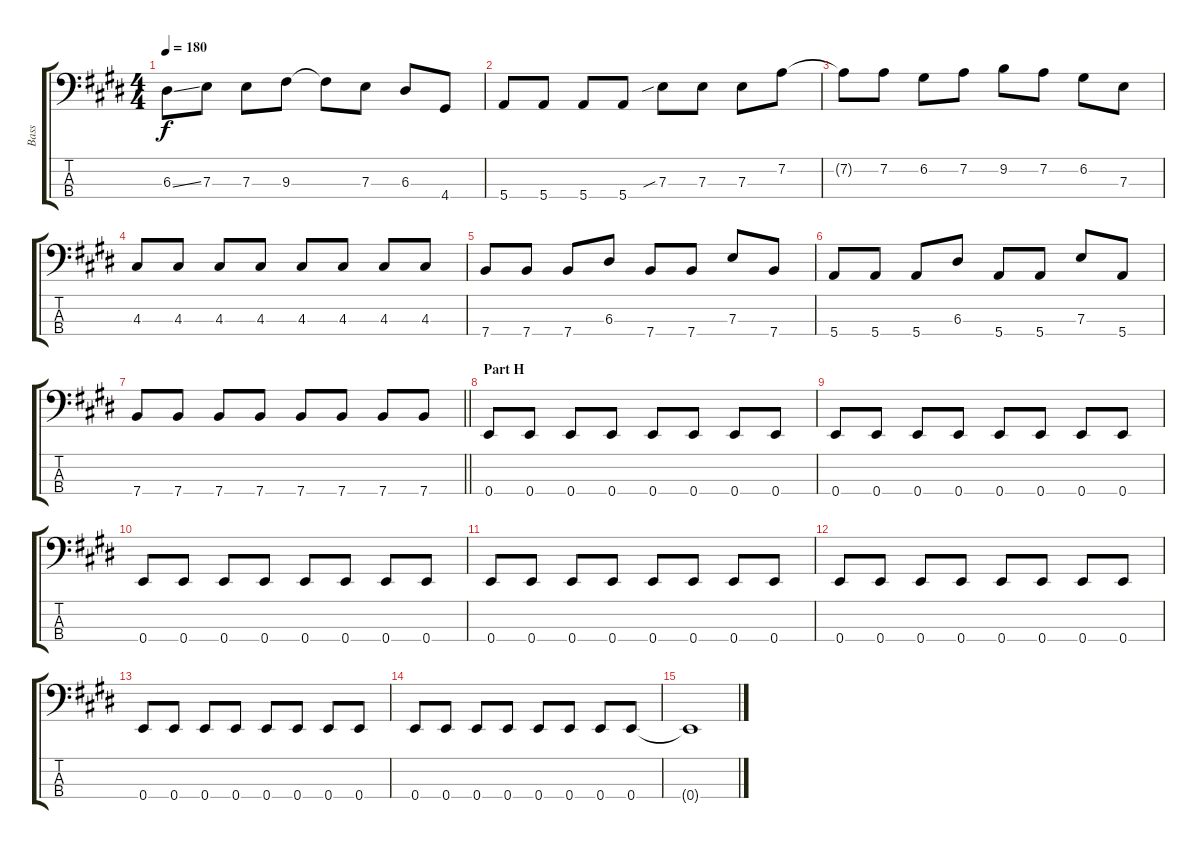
\track ("Bass" "Bass") {instrument electricbasspick}
\staff {score tabs}
\tuning (G2 D2 A1 E1) {hide}
\ts (4 4)
\tempo 180
\clef f4
\ks e
6.3{ss}.8{dy f} 7.3.8 7.3.8 9.3.8 9.3{t}.8 7.3.8 6.3.8 4.4.8 |
5.4.8 5.4.8 5.4.8 5.4.8 7.3{sib}.8 7.3.8 7.3.8 7.2.8 |
7.2{t}.8 7.2.8 6.2.8 7.2.8 9.2.8 7.2.8 6.2.8 7.3.8 |
4.3.8 4.3.8 4.3.8 4.3.8 4.3.8 4.3.8 4.3.8 4.3.8 |
7.4.8 7.4.8 7.4.8 6.3.8 7.4.8 7.4.8 7.3.8 7.4.8 |
5.4.8 5.4.8 5.4.8 6.3.8 5.4.8 5.4.8 7.3.8 5.4.8 |
\barLineRight lightlight
7.4.8 7.4.8 7.4.8 7.4.8 7.4.8 7.4.8 7.4.8 7.4.8 |
\section ("" "Part H")
0.4.8 0.4.8 0.4.8 0.4.8 0.4.8 0.4.8 0.4.8 0.4.8 |
0.4.8 0.4.8 0.4.8 0.4.8 0.4.8 0.4.8 0.4.8 0.4.8 |
0.4.8 0.4.8 0.4.8 0.4.8 0.4.8 0.4.8 0.4.8 0.4.8 |
0.4.8 0.4.8 0.4.8 0.4.8 0.4.8 0.4.8 0.4.8 0.4.8 |
0.4.8 0.4.8 0.4.8 0.4.8 0.4.8 0.4.8 0.4.8 0.4.8 |
0.4.8 0.4.8 0.4.8 0.4.8 0.4.8 0.4.8 0.4.8 0.4.8 |
0.4.8 0.4.8 0.4.8 0.4.8 0.4.8 0.4.8 0.4.8 0.4.8 |
0.4{t}.1
